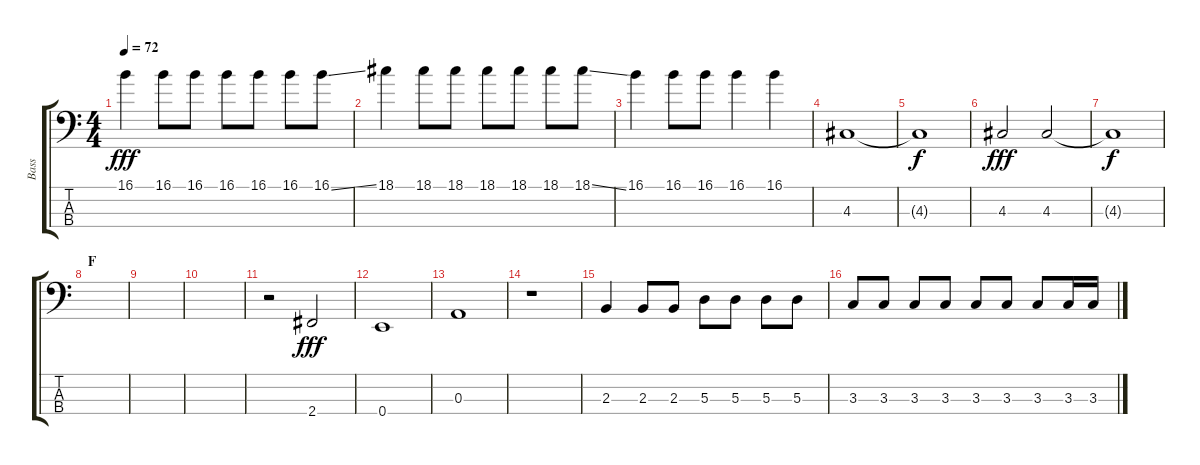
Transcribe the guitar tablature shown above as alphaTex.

\track ("Bass" "Bass") {instrument electricbassfinger}
\staff {score tabs}
\tuning (G2 D2 A1 E1) {hide}
\ts (4 4)
\tempo 72
\clef f4
\ks c
16.1.4{dy fff} 16.1.8 16.1.8 16.1.8 16.1.8 16.1.8 16.1{ss}.8 |
18.1.4 18.1.8 18.1.8 18.1.8 18.1.8 18.1.8 18.1{ss}.8 |
16.1.4 16.1.8 16.1.8 16.1.4 16.1.4 |
4.3.1 |
4.3{t}.1{dy f} |
4.3.2{dy fff} 4.3.2 |
4.3{t}.1{dy f} |
\section ("" "F")
|
|
|
r.2 2.4.2{dy fff} |
0.4.1 |
0.3.1 |
r.1 |
2.3.4 2.3.8 2.3.8 5.3.8 5.3.8 5.3.8 5.3.8 |
3.3.8 3.3.8 3.3.8 3.3.8 3.3.8 3.3.8 3.3.8 3.3.16 3.3.16
